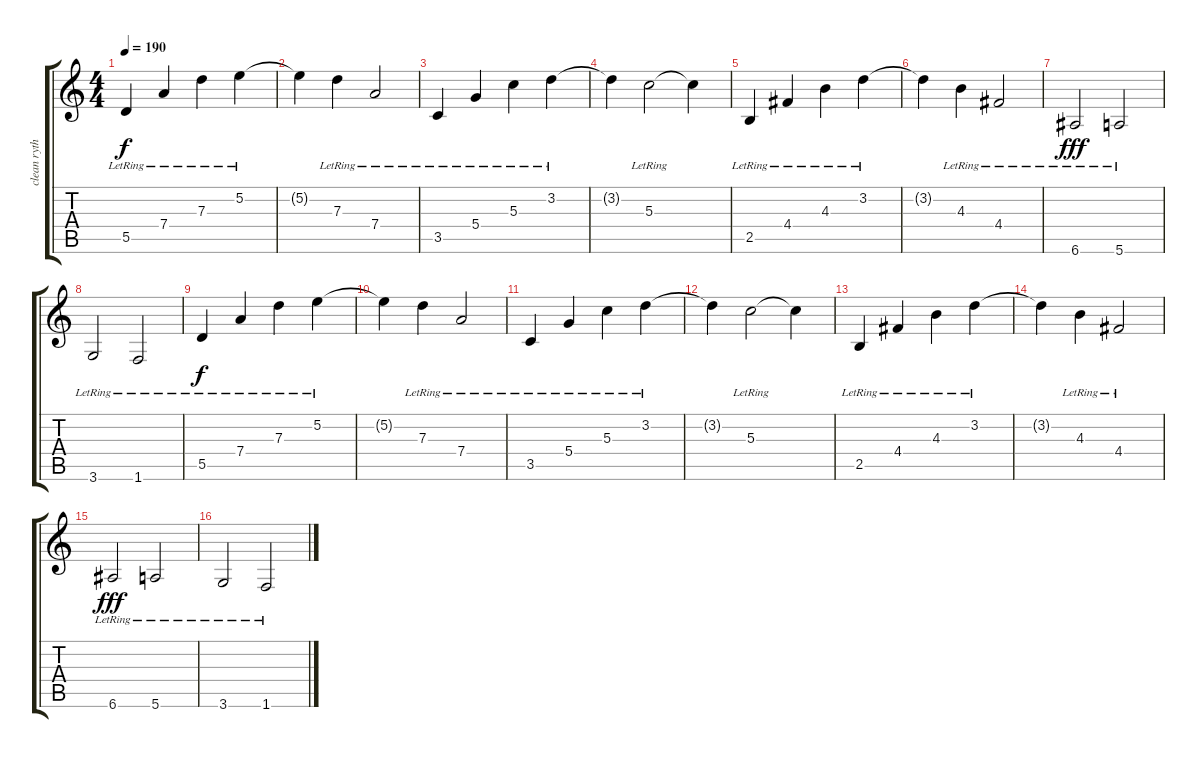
\track ("clean rythm" "clean ryth") {instrument electricguitarjazz}
\staff {score tabs}
\tuning (E4 B3 G3 D3 A2 E2) {hide}
\ts (4 4)
\tempo 190
\clef g2
\ks c
5.5{lr}.4{dy f} 7.4{lr}.4 7.3{lr}.4 5.2{lr}.4 |
5.2{t}.4 7.3{lr}.4 7.4{lr}.2 |
3.5{lr}.4 5.4{lr}.4 5.3{lr}.4 3.2{lr}.4 |
3.2{t}.4 5.3{lr}.2 5.3{t}.4 |
2.5{lr}.4 4.4{lr}.4 4.3{lr}.4 3.2{lr}.4 |
3.2{t}.4 4.3{lr}.4 4.4{lr}.2 |
6.6{lr}.2{dy fff} 5.6{lr}.2 |
3.6{lr}.2 1.6{lr}.2 |
5.5{lr}.4{dy f} 7.4{lr}.4 7.3{lr}.4 5.2{lr}.4 |
5.2{t}.4 7.3{lr}.4 7.4{lr}.2 |
3.5{lr}.4 5.4{lr}.4 5.3{lr}.4 3.2{lr}.4 |
3.2{t}.4 5.3{lr}.2 5.3{t}.4 |
2.5{lr}.4 4.4{lr}.4 4.3{lr}.4 3.2{lr}.4 |
3.2{t}.4 4.3{lr}.4 4.4{lr}.2 |
6.6{lr}.2{dy fff} 5.6{lr}.2 |
3.6{lr}.2 1.6{lr}.2
